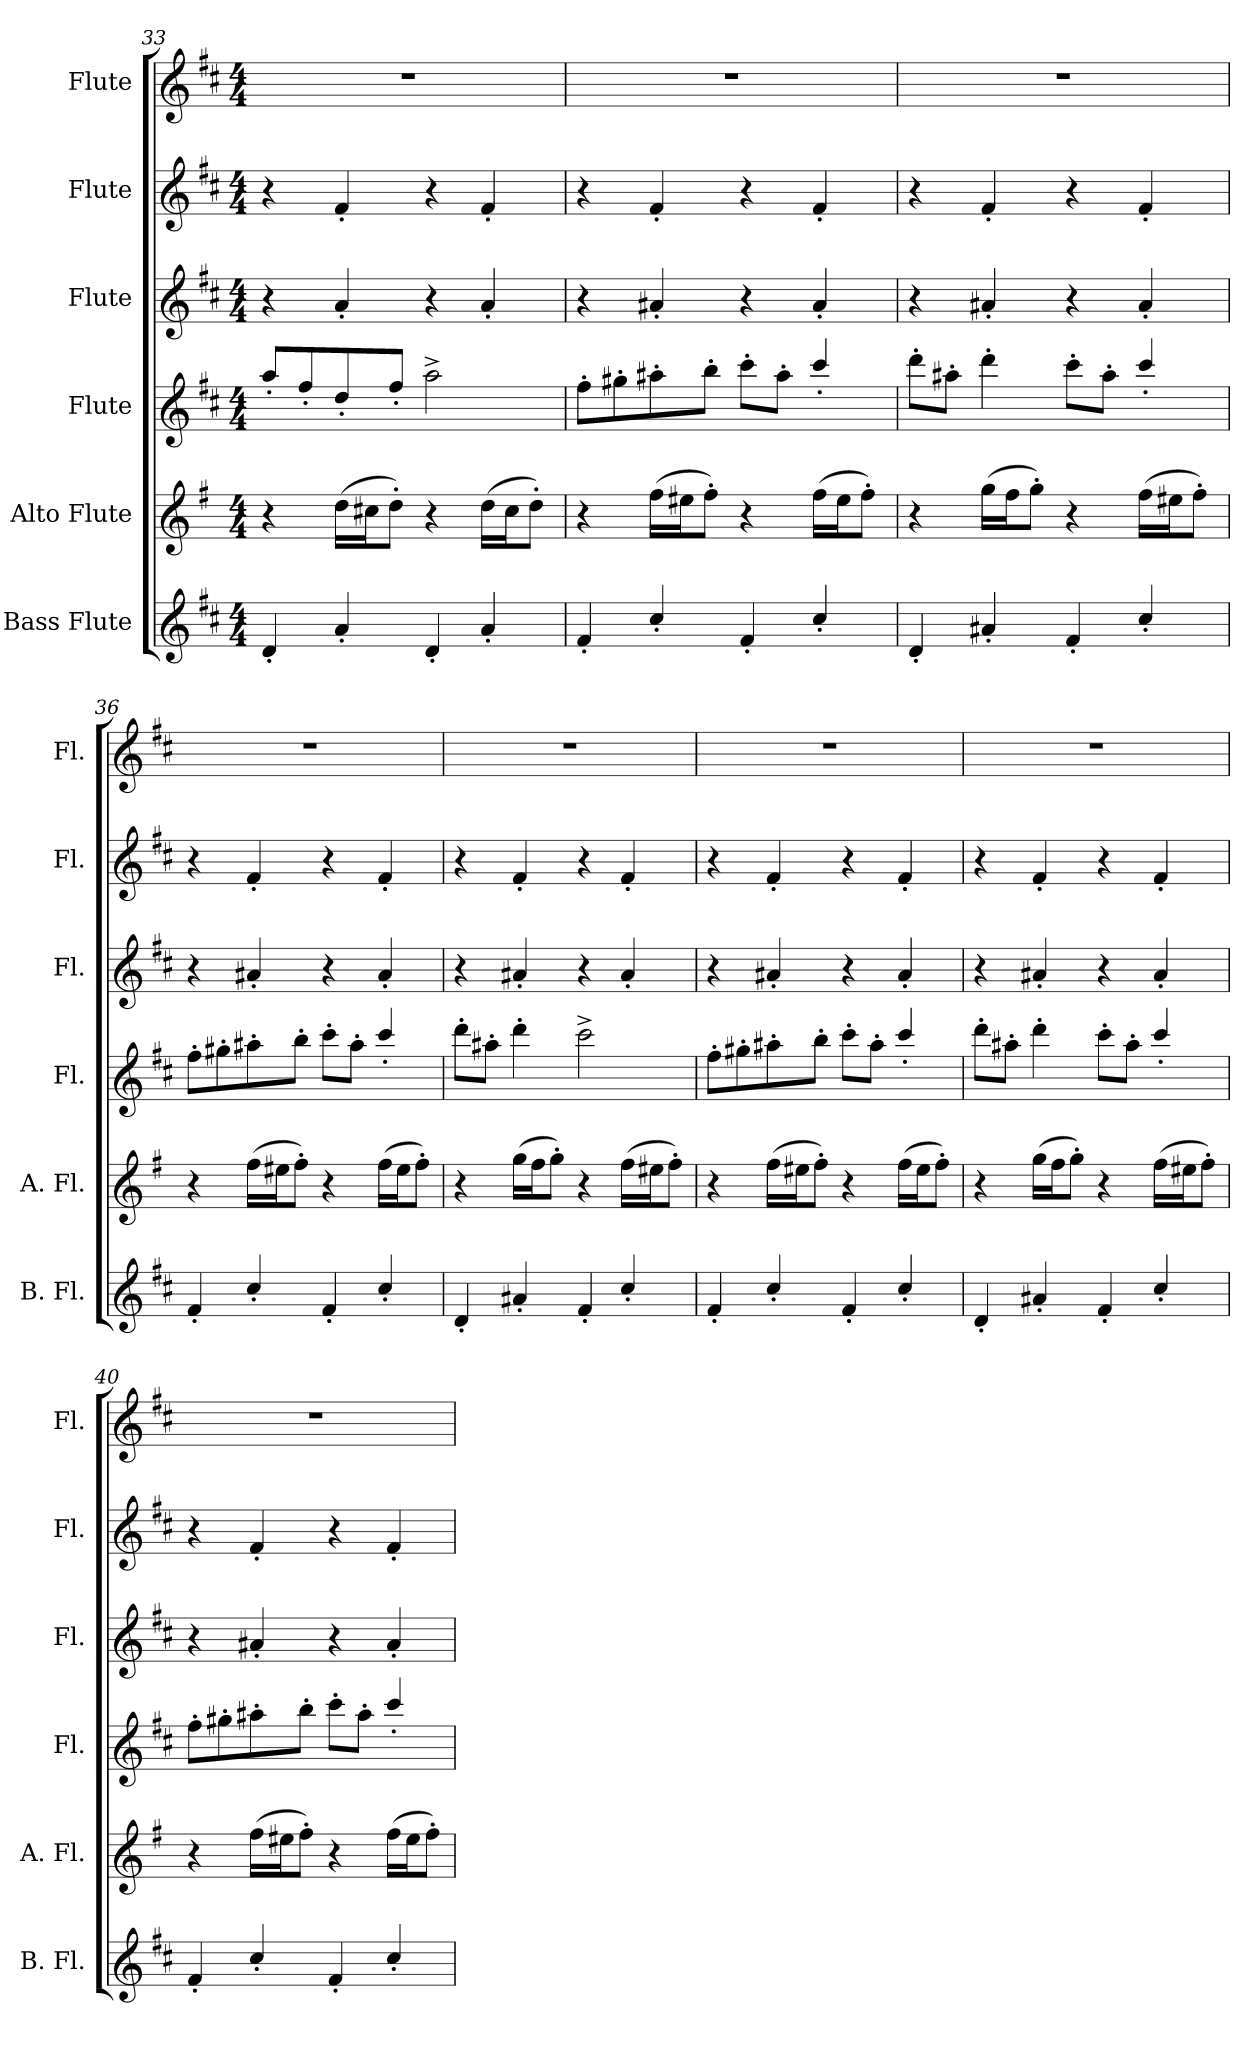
**kern	**kern	**kern	**kern	**kern	**kern
*part6	*part5	*part4	*part3	*part2	*part1
*staff6	*staff5	*staff4	*staff3	*staff2	*staff1
*I"Bass Flute	*I"Alto Flute	*I"Flute	*I"Flute	*I"Flute	*I"Flute
*I'B. Fl.	*I'A. Fl.	*I'Fl.	*I'Fl.	*I'Fl.	*I'Fl.
*clefG2	*clefG2	*clefG2	*clefG2	*clefG2	*clefG2
*ITrd7c12	*ITrd3c5	*	*	*	*
*k[f#c#]	*k[f#c#]	*k[f#c#]	*k[f#c#]	*k[f#c#]	*k[f#c#]
*M4/4	*M4/4	*M4/4	*M4/4	*M4/4	*M4/4
=33	=33	=33	=33	=33	=33
4D'/	4r	8aa'/L	4r	4r	1r
.	.	8ff#'/	.	.	.
4A'/	(>16a\LL	8dd'/	4a'/	4f#'/	.
.	16g#X\J	.	.	.	.
.	8a'\J)	8ff#'/J	.	.	.
4D'/	4r	2aa^\	4r	4r	.
4A'/	(>16a\LL	.	4a'/	4f#'/	.
.	16g#\J	.	.	.	.
.	8a'\J)	.	.	.	.
!!LO:PB:g=z
=34	=34	=34	=34	=34	=34
*	*	*	*	*	*MM120
4F#'/	4r	8ff#'\L	4r	4r	1r
.	.	8gg#X'\	.	.	.
4c#'/	(>16cc#\LL	8aa#X'\	4a#X'/	4f#'/	.
.	16b#X\J	.	.	.	.
.	8cc#'\J)	8bb'\J	.	.	.
4F#'/	4r	8ccc#'\L	4r	4r	.
.	.	8aa#'\J	.	.	.
4c#'/	(>16cc#\LL	4ccc#'/	4a#'/	4f#'/	.
.	16b#\J	.	.	.	.
.	8cc#'\J)	.	.	.	.
=35	=35	=35	=35	=35	=35
4D'/	4r	8ddd'\L	4r	4r	1r
.	.	8aa#X'\J	.	.	.
4A#X'/	(>16dd\LL	4ddd'\	4a#X'/	4f#'/	.
.	16cc#\J	.	.	.	.
.	8dd'\J)	.	.	.	.
4F#'/	4r	8ccc#'\L	4r	4r	.
.	.	8aa#'\J	.	.	.
4c#'/	(>16cc#\LL	4ccc#'/	4a#'/	4f#'/	.
.	16b#X\J	.	.	.	.
.	8cc#'\J)	.	.	.	.
=36	=36	=36	=36	=36	=36
4F#'/	4r	8ff#'\L	4r	4r	1r
.	.	8gg#X'\	.	.	.
4c#'/	(>16cc#\LL	8aa#X'\	4a#X'/	4f#'/	.
.	16b#X\J	.	.	.	.
.	8cc#'\J)	8bb'\J	.	.	.
4F#'/	4r	8ccc#'\L	4r	4r	.
.	.	8aa#'\J	.	.	.
4c#'/	(>16cc#\LL	4ccc#'/	4a#'/	4f#'/	.
.	16b#\J	.	.	.	.
.	8cc#'\J)	.	.	.	.
!!LO:LB:g=z
=37	=37	=37	=37	=37	=37
4D'/	4r	8ddd'\L	4r	4r	1r
.	.	8aa#X'\J	.	.	.
4A#X'/	(>16dd\LL	4ddd'\	4a#X'/	4f#'/	.
.	16cc#\J	.	.	.	.
.	8dd'\J)	.	.	.	.
4F#'/	4r	2ccc#^\	4r	4r	.
4c#'/	(>16cc#\LL	.	4a#'/	4f#'/	.
.	16b#X\J	.	.	.	.
.	8cc#'\J)	.	.	.	.
=38	=38	=38	=38	=38	=38
4F#'/	4r	8ff#'\L	4r	4r	1r
.	.	8gg#X'\	.	.	.
4c#'/	(>16cc#\LL	8aa#X'\	4a#X'/	4f#'/	.
.	16b#X\J	.	.	.	.
.	8cc#'\J)	8bb'\J	.	.	.
4F#'/	4r	8ccc#'\L	4r	4r	.
.	.	8aa#'\J	.	.	.
4c#'/	(>16cc#\LL	4ccc#'/	4a#'/	4f#'/	.
.	16b#\J	.	.	.	.
.	8cc#'\J)	.	.	.	.
=39	=39	=39	=39	=39	=39
4D'/	4r	8ddd'\L	4r	4r	1r
.	.	8aa#X'\J	.	.	.
4A#X'/	(>16dd\LL	4ddd'\	4a#X'/	4f#'/	.
.	16cc#\J	.	.	.	.
.	8dd'\J)	.	.	.	.
4F#'/	4r	8ccc#'\L	4r	4r	.
.	.	8aa#'\J	.	.	.
4c#'/	(>16cc#\LL	4ccc#'/	4a#'/	4f#'/	.
.	16b#X\J	.	.	.	.
.	8cc#'\J)	.	.	.	.
!!LO:PB:g=z
=40	=40	=40	=40	=40	=40
4F#'/	4r	8ff#'\L	4r	4r	1r
.	.	8gg#X'\	.	.	.
4c#'/	(>16cc#\LL	8aa#X'\	4a#X'/	4f#'/	.
.	16b#X\J	.	.	.	.
.	8cc#'\J)	8bb'\J	.	.	.
4F#'/	4r	8ccc#'\L	4r	4r	.
.	.	8aa#'\J	.	.	.
4c#'/	(>16cc#\LL	4ccc#'/	4a#'/	4f#'/	.
.	16b#\J	.	.	.	.
.	8cc#'\J)	.	.	.	.
=	=	=	=	=	=
*-	*-	*-	*-	*-	*-
